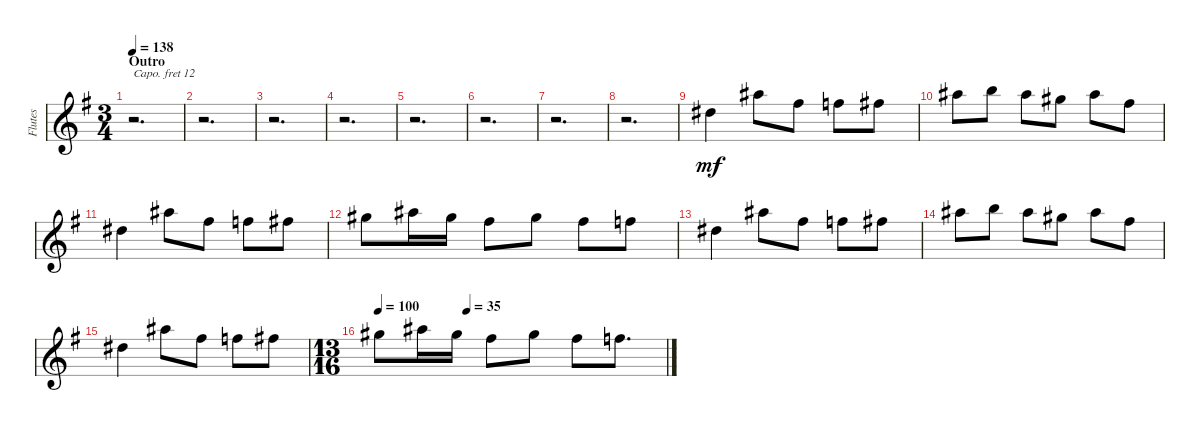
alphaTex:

\track ("Flutes" "Flutes") {instrument flute}
\staff {score}
\capo 12
\tuning (Eb4 Bb3 Gb3 Db3 Ab2 Eb2) {hide}
\ts (3 4)
\section ("" "Outro")
\tempo 138
\clef g2
\ks eminor
r.2{d dy mf} |
r.2{d} |
r.2{d} |
r.2{d} |
r.2{d} |
r.2{d} |
r.2{d} |
r.2{d} |
5.2.4 7.1.8 8.2.8 7.2.8 8.2.8 |
7.1.8 8.1.8 7.1.8 5.1.8 7.1.8 8.2.8 |
5.2.4 7.1.8 8.2.8 7.2.8 8.2.8 |
5.1.8 7.1.16 5.1.16 8.2.8 5.1.8 8.2.8 7.2.8 |
5.2.4 7.1.8 8.2.8 7.2.8 8.2.8 |
7.1.8 8.1.8 7.1.8 5.1.8 7.1.8 8.2.8 |
5.2.4 7.1.8 8.2.8 7.2.8 8.2.8 |
\ts (13 16)
\tempo 100
\tempo (35 0.3076923076923077)
5.1.8{beam merge} 7.1.16{beam merge} 5.1.16 8.2.8{beam merge} 5.1.8 8.2.8{beam merge} 7.2.8{d}
